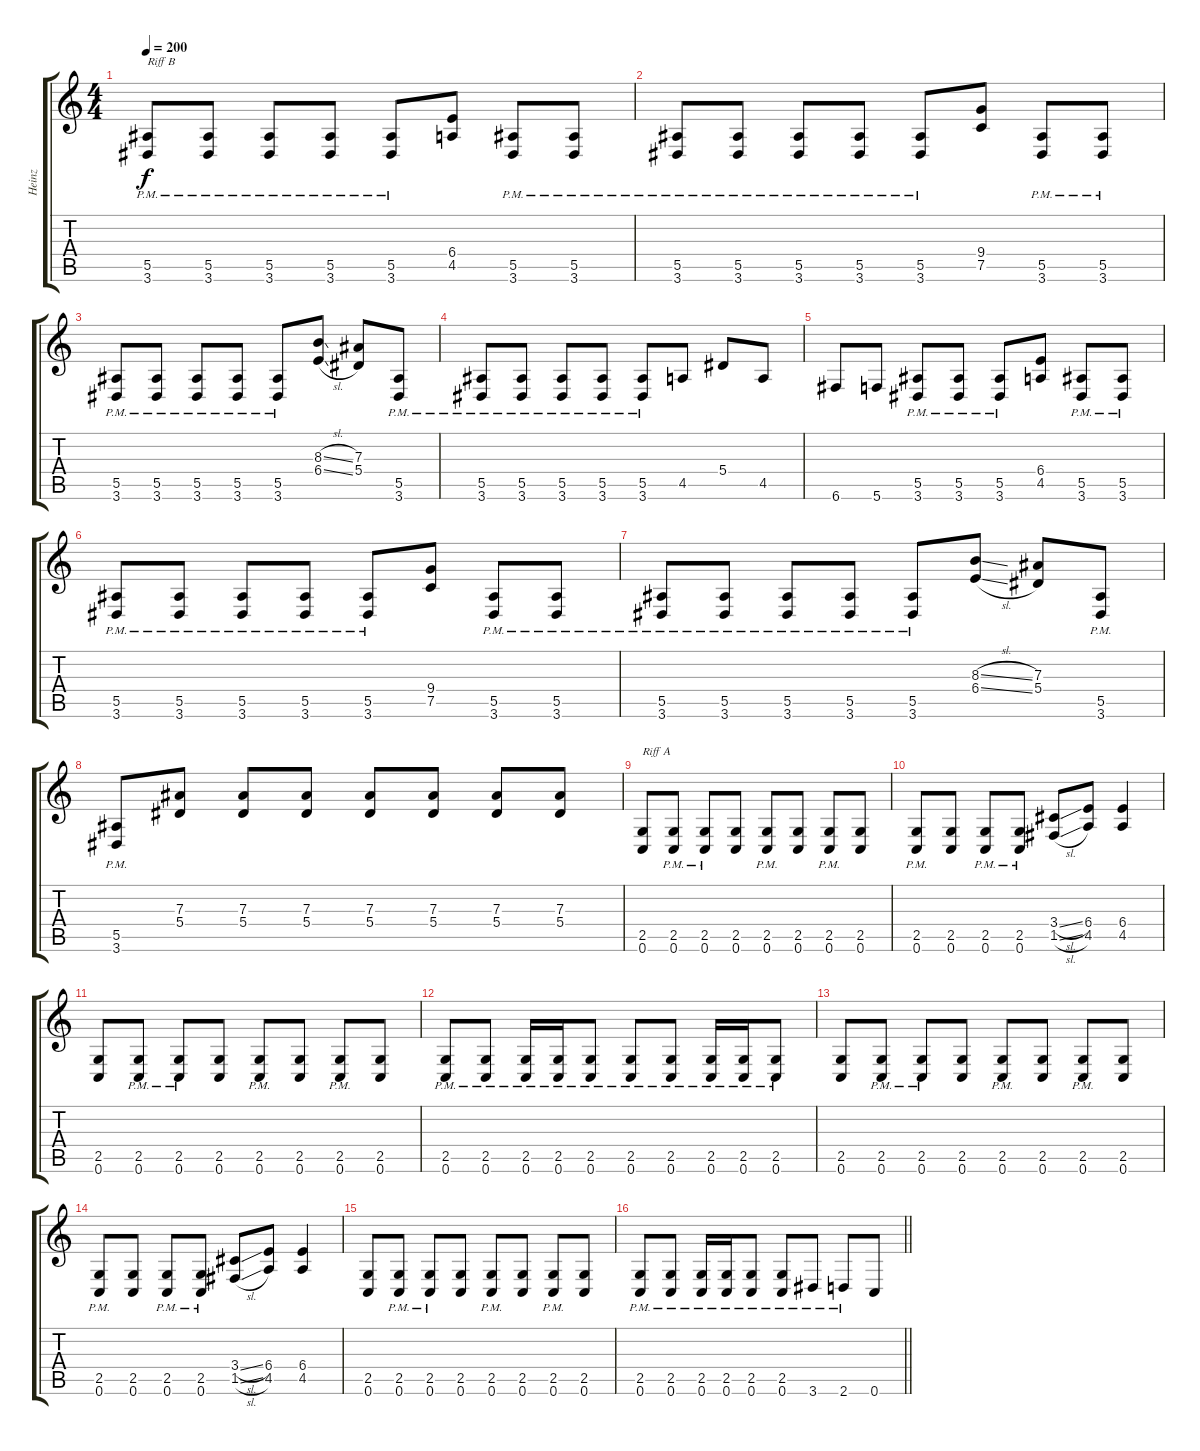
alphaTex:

\track ("Heinz" "Heinz") {instrument distortionguitar}
\staff {score tabs}
\tuning (C4 G3 Eb3 Bb2 F2 C2) {hide}
\ts (4 4)
\tempo 200
\clef g2
\ks c
(5.5{pm} 3.6).8{txt "Riff B" dy f} (5.5{pm} 3.6{pm}).8 (5.5{pm} 3.6{pm}).8 (5.5{pm} 3.6{pm}).8 (5.5{pm} 3.6{pm}).8 (6.4 4.5).8 (5.5{pm} 3.6{pm}).8 (5.5{pm} 3.6{pm}).8 |
(5.5{pm} 3.6{pm}).8 (5.5{pm} 3.6{pm}).8 (5.5{pm} 3.6{pm}).8 (5.5{pm} 3.6{pm}).8 (5.5{pm} 3.6{pm}).8 (9.4 7.5).8 (5.5{pm} 3.6{pm}).8 (5.5{pm} 3.6{pm}).8 |
(5.5{pm} 3.6{pm}).8 (5.5{pm} 3.6{pm}).8 (5.5{pm} 3.6{pm}).8 (5.5{pm} 3.6{pm}).8 (5.5{pm} 3.6{pm}).8 (8.3{sl} 6.4{sl}).8 (7.3 5.4).8 (5.5{pm} 3.6{pm}).8 |
(5.5{pm} 3.6{pm}).8 (5.5{pm} 3.6{pm}).8 (5.5{pm} 3.6{pm}).8 (5.5{pm} 3.6{pm}).8 (5.5{pm} 3.6{pm}).8 4.5.8 5.4.8 4.5.8 |
6.6.8 5.6.8 (5.5{pm} 3.6{pm}).8 (5.5{pm} 3.6{pm}).8 (5.5{pm} 3.6{pm}).8 (6.4 4.5).8 (5.5{pm} 3.6{pm}).8 (5.5{pm} 3.6{pm}).8 |
(5.5{pm} 3.6{pm}).8 (5.5{pm} 3.6{pm}).8 (5.5{pm} 3.6{pm}).8 (5.5{pm} 3.6{pm}).8 (5.5{pm} 3.6{pm}).8 (9.4 7.5).8 (5.5{pm} 3.6{pm}).8 (5.5{pm} 3.6{pm}).8 |
(5.5{pm} 3.6{pm}).8 (5.5{pm} 3.6{pm}).8 (5.5{pm} 3.6{pm}).8 (5.5{pm} 3.6{pm}).8 (5.5{pm} 3.6{pm}).8 (8.3{sl} 6.4{sl}).8 (7.3 5.4).8 (5.5{pm} 3.6{pm}).8 |
(5.5{pm} 3.6{pm}).8 (7.3 5.4).8 (7.3 5.4).8 (7.3 5.4).8 (7.3 5.4).8 (7.3 5.4).8 (7.3 5.4).8 (7.3 5.4).8 |
(2.5 0.6).8{txt "Riff A"} (2.5{pm} 0.6{pm}).8 (2.5{pm} 0.6{pm}).8 (2.5 0.6).8 (2.5{pm} 0.6{pm}).8 (2.5 0.6).8 (2.5{pm} 0.6{pm}).8 (2.5 0.6).8 |
(2.5{pm} 0.6{pm}).8 (2.5 0.6).8 (2.5{pm} 0.6{pm}).8 (2.5{pm} 0.6{pm}).8 (3.4{sl} 1.5{sl}).8 (6.4 4.5).8 (6.4 4.5).4 |
(2.5 0.6).8 (2.5{pm} 0.6{pm}).8 (2.5{pm} 0.6{pm}).8 (2.5 0.6).8 (2.5{pm} 0.6{pm}).8 (2.5 0.6).8 (2.5{pm} 0.6{pm}).8 (2.5 0.6).8 |
(2.5{pm} 0.6{pm}).8 (2.5{pm} 0.6{pm}).8 (2.5{pm} 0.6{pm}).16 (2.5{pm} 0.6{pm}).16 (2.5{pm} 0.6{pm}).8 (2.5{pm} 0.6{pm}).8 (2.5{pm} 0.6{pm}).8 (2.5{pm} 0.6{pm}).16 (2.5{pm} 0.6{pm}).16 (2.5{pm} 0.6{pm}).8 |
(2.5 0.6).8 (2.5{pm} 0.6{pm}).8 (2.5{pm} 0.6{pm}).8 (2.5 0.6).8 (2.5{pm} 0.6{pm}).8 (2.5 0.6).8 (2.5{pm} 0.6{pm}).8 (2.5 0.6).8 |
(2.5{pm} 0.6{pm}).8 (2.5 0.6).8 (2.5{pm} 0.6{pm}).8 (2.5{pm} 0.6{pm}).8 (3.4{sl} 1.5{sl}).8 (6.4 4.5).8 (6.4 4.5).4 |
(2.5 0.6).8 (2.5{pm} 0.6{pm}).8 (2.5{pm} 0.6{pm}).8 (2.5 0.6).8 (2.5{pm} 0.6{pm}).8 (2.5 0.6).8 (2.5{pm} 0.6{pm}).8 (2.5 0.6).8 |
\barLineRight lightlight
(2.5{pm} 0.6{pm}).8 (2.5{pm} 0.6{pm}).8 (2.5{pm} 0.6{pm}).16 (2.5{pm} 0.6{pm}).16 (2.5{pm} 0.6{pm}).8 (2.5{pm} 0.6{pm}).8 3.6{pm}.8 2.6{pm}.8 0.6.8
